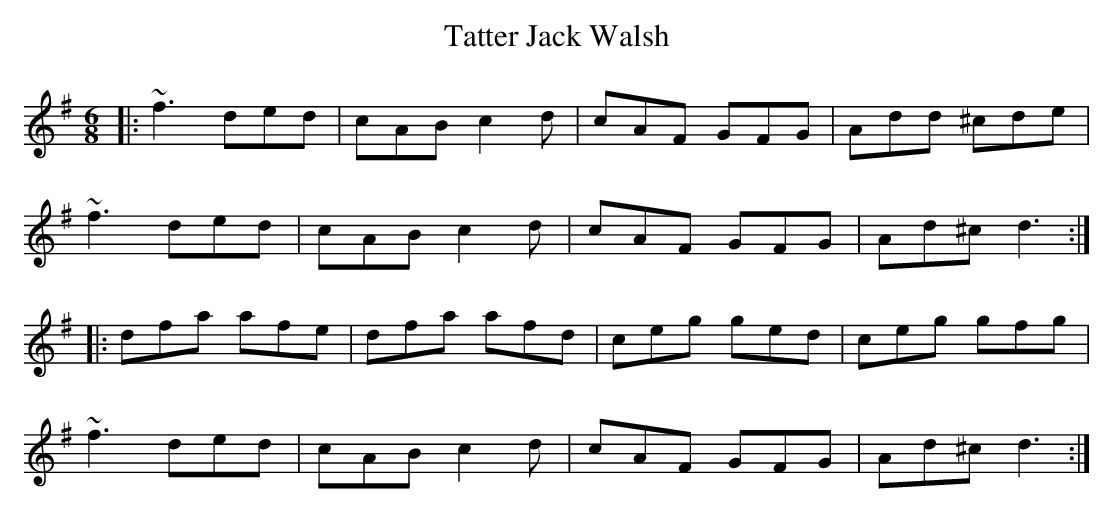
X:1
T:Tatter Jack Walsh
M:6/8
K:Dmix
|: ~f3 ded | cAB c2d | cAF GFG | Add ^cde |
~f3 ded | cAB c2d | cAF GFG | Ad^c d3 :|
|: dfa afe | dfa afd | ceg ged | ceg gfg |
~f3 ded | cAB c2d | cAF GFG | Ad^c d3 :|
